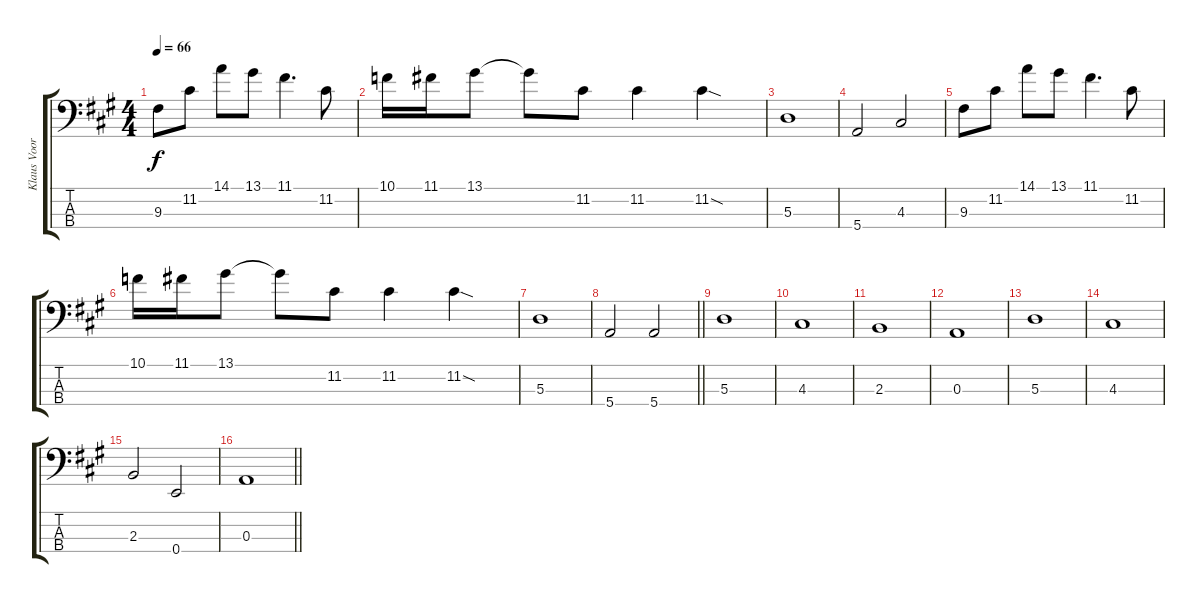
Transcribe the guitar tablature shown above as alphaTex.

\track ("Klaus Voormann - Bass" "Klaus Voor") {instrument electricbassfinger}
\staff {score tabs}
\tuning (G2 D2 A1 E1) {hide}
\ts (4 4)
\tempo 66
\clef f4
\ks a
9.3.8{dy f} 11.2.8 14.1.8 13.1.8 11.1.4{d} 11.2.8 |
10.1.16 11.1.16 13.1.8 13.1{t}.8 11.2.8 11.2.4 11.2{sod}.4 |
5.3.1 |
5.4.2 4.3.2 |
9.3.8 11.2.8 14.1.8 13.1.8 11.1.4{d} 11.2.8 |
10.1.16 11.1.16 13.1.8 13.1{t}.8 11.2.8 11.2.4 11.2{sod}.4 |
5.3.1 |
\barLineRight lightlight
5.4.2 5.4.2 |
5.3.1 |
4.3.1 |
2.3.1 |
0.3.1 |
5.3.1 |
4.3.1 |
2.3.2 0.4.2 |
\barLineRight lightlight
0.3.1
